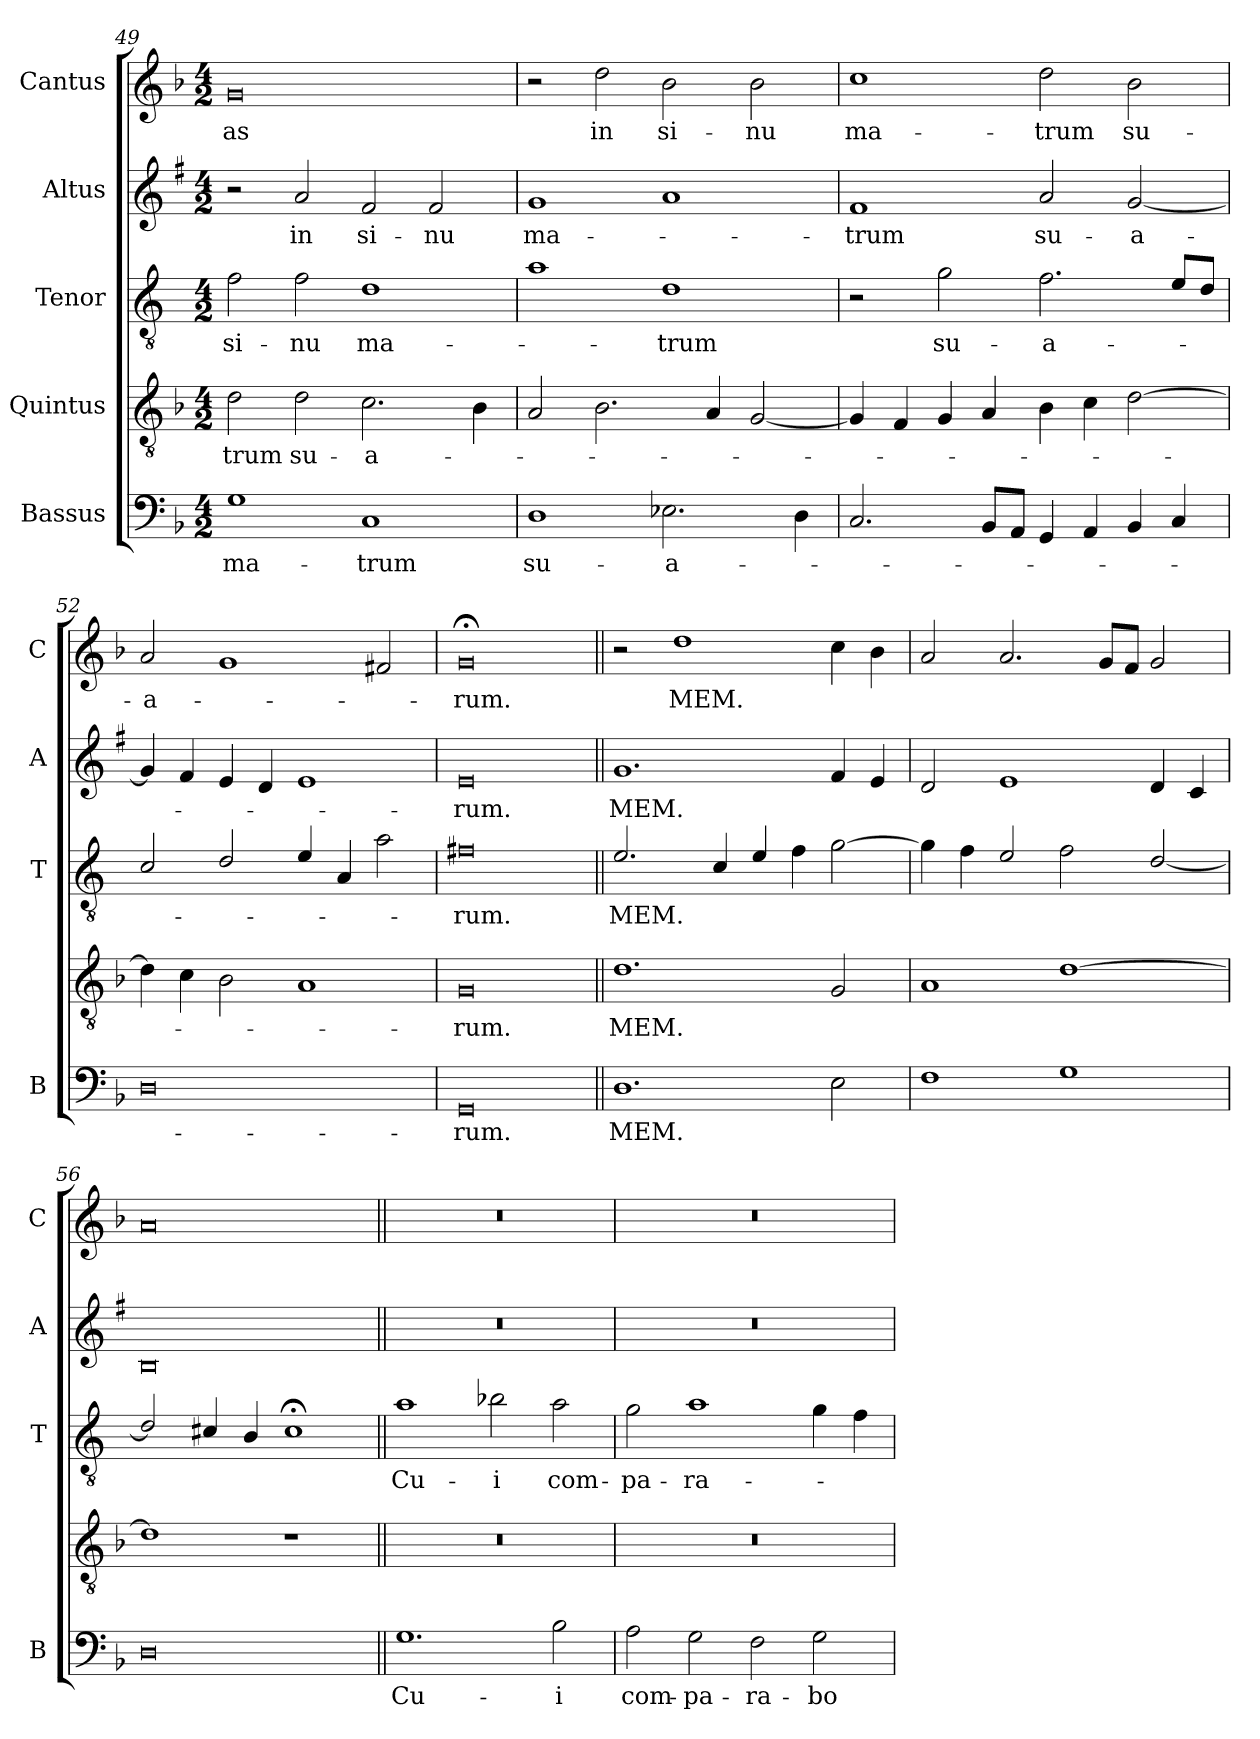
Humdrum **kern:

**kern	**text	**kern	**text	**kern	**text	**kern	**text	**kern	**text
*part5	*part5	*part4	*part4	*part3	*part3	*part2	*part2	*part1	*part1
*staff5	*staff5	*staff4	*staff4	*staff3	*staff3	*staff2	*staff2	*staff1	*staff1
*I"Bassus	*	*I"Quintus	*	*I"Tenor	*	*I"Altus	*	*I"Cantus	*
*I'B	*	*	*	*I'T	*	*I'A	*	*I'C	*
!!LO:LB:g=z
*clefF4	*	*clefGv2	*	*clefGv2	*	*clefG2	*	*clefG2	*
*	*	*	*	*ITrd4c7	*	*ITrd1c2	*	*	*
*k[b-]	*	*k[b-]	*	*k[b-]	*	*k[b-]	*	*k[b-]	*
*F:	*	*F:	*	*F:	*	*F:	*	*F:	*
*M4/2	*	*M4/2	*	*M4/2	*	*M4/2	*	*M4/2	*
=49	=49	=49	=49	=49	=49	=49	=49	=49	=49
!	!LO:LY:b	!	!LO:LY:b	!	!LO:LY:b	!	!	!	!LO:LY:b
1G	ma-	2d\	-trum	2B-\	si-	2r	.	0g	-as
!	!	!	!LO:LY:b	!	!LO:LY:b	!	!LO:LY:b	!	!
.	.	2d\	su-	2B-\	-nu	2g/	in	.	.
!	!LO:LY:b	!	!LO:LY:b	!	!LO:LY:b	!	!LO:LY:b	!	!
1C	-trum	2.c\	-a-	1G	ma-	2e/	si-	.	.
!	!	!	!	!	!	!	!LO:LY:b	!	!
.	.	.	.	.	.	2e/	-nu	.	.
.	.	4B-\	.	.	.	.	.	.	.
=50	=50	=50	=50	=50	=50	=50	=50	=50	=50
!	!LO:LY:b	!	!	!	!	!	!LO:LY:b	!	!
1D	su-	2A/	.	1d	.	1f	ma-	2r	.
!	!	!	!	!	!	!	!	!	!LO:LY:b
.	.	2.B-\	.	.	.	.	.	2dd\	in
!	!LO:LY:b	!	!	!	!LO:LY:b	!	!	!	!LO:LY:b
2.E-X\	-a-	.	.	1G	-trum	1g	.	2b-\	si-
.	.	4A/	.	.	.	.	.	.	.
!	!	!	!	!	!	!	!	!	!LO:LY:b
.	.	[2G/	.	.	.	.	.	2b-\	-nu
4D\	.	.	.	.	.	.	.	.	.
=51	=51	=51	=51	=51	=51	=51	=51	=51	=51
!	!	!	!	!	!	!	!LO:LY:b	!	!LO:LY:b
2.C/	.	4G/]	.	2r	.	1e	-trum	1cc	ma-
.	.	4F/	.	.	.	.	.	.	.
!	!	!	!	!	!LO:LY:b	!	!	!	!
.	.	4G/	.	2c\	su-	.	.	.	.
8BB-/L	.	4A/	.	.	.	.	.	.	.
8AA/J	.	.	.	.	.	.	.	.	.
!	!	!	!	!	!LO:LY:b	!	!LO:LY:b	!	!LO:LY:b
4GG/	.	4B-\	.	2.B-\	-a-	2g/	su-	2dd\	-trum
4AA/	.	4c\	.	.	.	.	.	.	.
!	!	!	!	!	!	!	!LO:LY:b	!	!LO:LY:b
4BB-/	.	[2d\	.	.	.	[2f/	-a-	2b-\	su-
4C/	.	.	.	8A/L	.	.	.	.	.
.	.	.	.	8G/J	.	.	.	.	.
=52	=52	=52	=52	=52	=52	=52	=52	=52	=52
!	!	!	!	!	!	!	!	!	!LO:LY:b
0D	.	4d\]	.	2F/	.	4f/]	.	2a/	-a-
.	.	4c\	.	.	.	4e/	.	.	.
.	.	2B-\	.	2G/	.	4d/	.	1g	.
.	.	.	.	.	.	4c/	.	.	.
.	.	1A	.	4A/	.	1d	.	.	.
.	.	.	.	4D/	.	.	.	.	.
.	.	.	.	2d\	.	.	.	2f#X/	.
=53	=53	=53	=53	=53	=53	=53	=53	=53	=53
!	!LO:LY:b	!	!LO:LY:b	!	!LO:LY:b	!	!LO:LY:b	!	!LO:LY:b
0GG	-rum.	0G	-rum.	0Bn	-rum.	0d	-rum.	0g;<	-rum.
!!LO:PB:g=z
=54||	=54||	=54||	=54||	=54||	=54||	=54||	=54||	=54||	=54||
!	!LO:LY:b	!	!LO:LY:b	!	!LO:LY:b	!	!LO:LY:b	!	!
1.D	MEM.	1.d	MEM.	2.A/	MEM.	1.f	MEM.	2r	.
!	!	!	!	!	!	!	!	!	!LO:LY:b
.	.	.	.	.	.	.	.	1dd	MEM.
.	.	.	.	4F/	.	.	.	.	.
.	.	.	.	4A/	.	.	.	.	.
.	.	.	.	4B-\	.	.	.	.	.
2E\	.	2G/	.	[2c\	.	4e/	.	4cc\	.
.	.	.	.	.	.	4d/	.	4b-\	.
=55	=55	=55	=55	=55	=55	=55	=55	=55	=55
1F	.	1A	.	4c\]	.	2c/	.	2a/	.
.	.	.	.	4B-\	.	.	.	.	.
.	.	.	.	2A/	.	1d	.	2.a/	.
1G	.	[1d	.	2B-\	.	.	.	.	.
.	.	.	.	.	.	.	.	8g/L	.
.	.	.	.	.	.	.	.	8f/J	.
.	.	.	.	[2G/	.	4c/	.	2g/	.
.	.	.	.	.	.	4B-/	.	.	.
=56	=56	=56	=56	=56	=56	=56	=56	=56	=56
0D	.	1d]	.	2G/]	.	0A	.	0a	.
.	.	.	.	4F#X/	.	.	.	.	.
.	.	.	.	4E/	.	.	.	.	.
.	.	1r	.	1F#;<	.	.	.	.	.
=57||	=57||	=57||	=57||	=57||	=57||	=57||	=57||	=57||	=57||
!	!LO:LY:b	!	!	!	!LO:LY:b	!	!	!	!
1.G	Cu-	0r	.	1d	Cu-	0r	.	0r	.
!	!	!	!	!	!LO:LY:b	!	!	!	!
.	.	.	.	2e-X\	-i	.	.	.	.
!	!LO:LY:b	!	!	!	!LO:LY:b	!	!	!	!
2B-\	-i	.	.	2d\	com-	.	.	.	.
=58	=58	=58	=58	=58	=58	=58	=58	=58	=58
!	!LO:LY:b	!	!	!	!LO:LY:b	!	!	!	!
2A\	com-	0r	.	2c\	-pa-	0r	.	0r	.
!	!LO:LY:b	!	!	!	!LO:LY:b	!	!	!	!
2G\	-pa-	.	.	1d	-ra-	.	.	.	.
!	!LO:LY:b	!	!	!	!	!	!	!	!
2F\	-ra-	.	.	.	.	.	.	.	.
!	!LO:LY:b	!	!	!	!	!	!	!	!
2G\	-bo	.	.	4c\	.	.	.	.	.
.	.	.	.	4B-\	.	.	.	.	.
=	=	=	=	=	=	=	=	=	=
*-	*-	*-	*-	*-	*-	*-	*-	*-	*-
